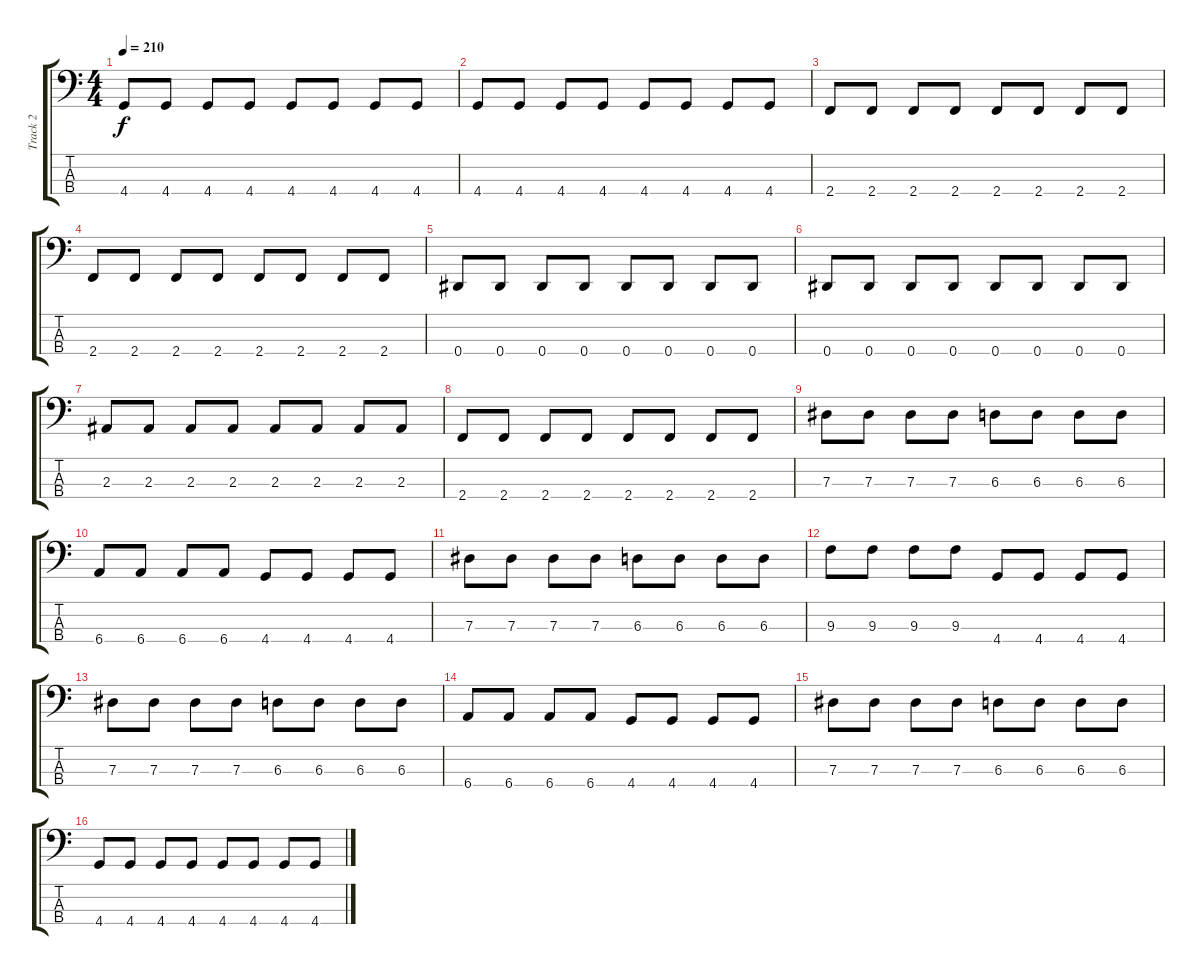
\track ("Track 2" "Track 2") {instrument electricbasspick}
\staff {score tabs}
\tuning (Gb2 Db2 Ab1 Eb1) {hide}
\ts (4 4)
\tempo 210
\clef f4
\ks c
4.4.8{dy f} 4.4.8 4.4.8 4.4.8 4.4.8 4.4.8 4.4.8 4.4.8 |
4.4.8 4.4.8 4.4.8 4.4.8 4.4.8 4.4.8 4.4.8 4.4.8 |
2.4.8 2.4.8 2.4.8 2.4.8 2.4.8 2.4.8 2.4.8 2.4.8 |
2.4.8 2.4.8 2.4.8 2.4.8 2.4.8 2.4.8 2.4.8 2.4.8 |
0.4.8 0.4.8 0.4.8 0.4.8 0.4.8 0.4.8 0.4.8 0.4.8 |
0.4.8 0.4.8 0.4.8 0.4.8 0.4.8 0.4.8 0.4.8 0.4.8 |
2.3.8 2.3.8 2.3.8 2.3.8 2.3.8 2.3.8 2.3.8 2.3.8 |
2.4.8 2.4.8 2.4.8 2.4.8 2.4.8 2.4.8 2.4.8 2.4.8 |
7.3.8 7.3.8 7.3.8 7.3.8 6.3.8 6.3.8 6.3.8 6.3.8 |
6.4.8 6.4.8 6.4.8 6.4.8 4.4.8 4.4.8 4.4.8 4.4.8 |
7.3.8 7.3.8 7.3.8 7.3.8 6.3.8 6.3.8 6.3.8 6.3.8 |
9.3.8 9.3.8 9.3.8 9.3.8 4.4.8 4.4.8 4.4.8 4.4.8 |
7.3.8 7.3.8 7.3.8 7.3.8 6.3.8 6.3.8 6.3.8 6.3.8 |
6.4.8 6.4.8 6.4.8 6.4.8 4.4.8 4.4.8 4.4.8 4.4.8 |
7.3.8 7.3.8 7.3.8 7.3.8 6.3.8 6.3.8 6.3.8 6.3.8 |
4.4.8 4.4.8 4.4.8 4.4.8 4.4.8 4.4.8 4.4.8 4.4.8
